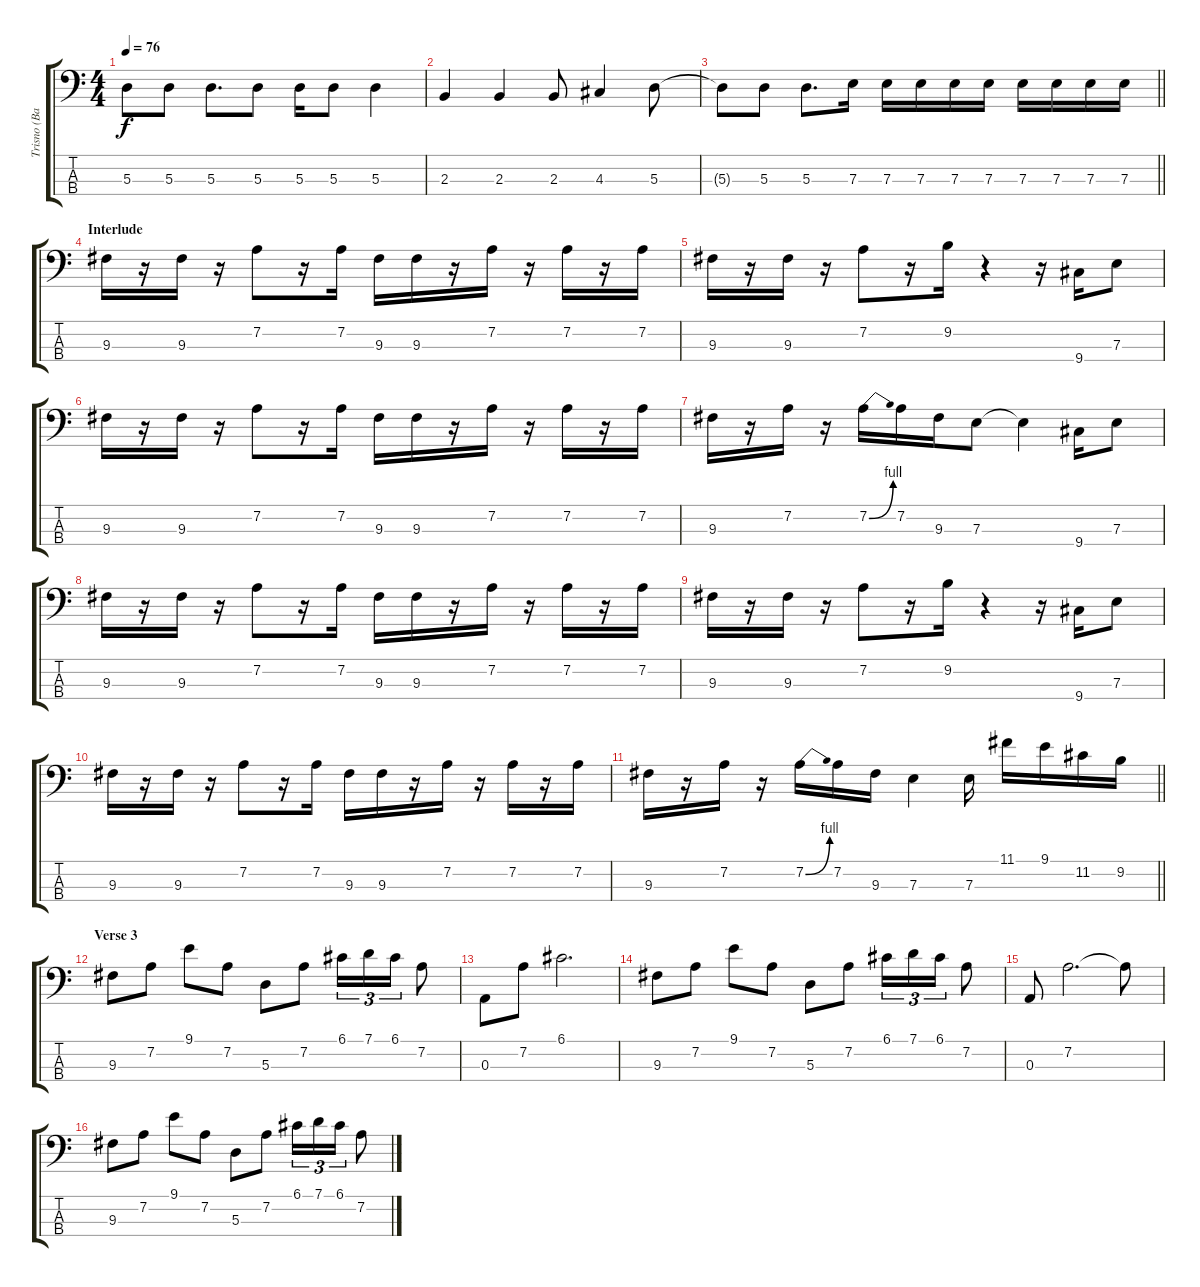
\track ("Trisno (Bass Effect)" "Trisno (Ba") {instrument electricguitarclean}
\staff {score tabs}
\tuning (G2 D2 A1 E1) {hide}
\ts (4 4)
\tempo 76
\clef f4
\ks c
5.3{t}.8{dy f} 5.3.8 5.3.8{d} 5.3.8 5.3.16 5.3.8 5.3.4 |
2.3.4 2.3.4 2.3.8 4.3.4 5.3.8 |
\barLineRight lightlight
5.3{t}.8 5.3.8 5.3.8{d} 7.3.16 7.3.16 7.3.16 7.3.16 7.3.16 7.3.16 7.3.16 7.3.16 7.3.16 |
\section ("" "Interlude")
9.3.16 r.16 9.3.16 r.16 7.2.8 r.16 7.2.16 9.3.16 9.3.16 r.16 7.2.16 r.16 7.2.16 r.16 7.2.16 |
9.3.16 r.16 9.3.16 r.16 7.2.8 r.16 9.2.16 r.4 r.16 9.4.16 7.3.8 |
9.3.16 r.16 9.3.16 r.16 7.2.8 r.16 7.2.16 9.3.16 9.3.16 r.16 7.2.16 r.16 7.2.16 r.16 7.2.16 |
9.3.16 r.16 7.2.16 r.16 7.2{be (bend 0 0 60 4)}.16 7.2.16 9.3.16 7.3.8 7.3{t}.4 9.4.16 7.3.8 |
9.3.16 r.16 9.3.16 r.16 7.2.8 r.16 7.2.16 9.3.16 9.3.16 r.16 7.2.16 r.16 7.2.16 r.16 7.2.16 |
9.3.16 r.16 9.3.16 r.16 7.2.8 r.16 9.2.16 r.4 r.16 9.4.16 7.3.8 |
9.3.16 r.16 9.3.16 r.16 7.2.8 r.16 7.2.16 9.3.16 9.3.16 r.16 7.2.16 r.16 7.2.16 r.16 7.2.16 |
\barLineRight lightlight
9.3.16 r.16 7.2.16 r.16 7.2{be (bend 0 0 60 4)}.16 7.2.16 9.3.16 7.3.4 7.3.16 11.1.16 9.1.16 11.2.16 9.2.16 |
\section ("" "Verse 3")
9.3.8{volume 10} 7.2.8 9.1.8 7.2.8 5.3.8 7.2.8 6.1.16{tu (3 2)} 7.1.16{tu (3 2)} 6.1.16{tu (3 2)} 7.2.8 |
0.3.8 7.2.8 6.1.2{d} |
9.3.8 7.2.8 9.1.8 7.2.8 5.3.8 7.2.8 6.1.16{tu (3 2)} 7.1.16{tu (3 2)} 6.1.16{tu (3 2)} 7.2.8 |
0.3.8 7.2.2{d} 7.2{t}.8 |
9.3.8 7.2.8 9.1.8 7.2.8 5.3.8 7.2.8 6.1.16{tu (3 2)} 7.1.16{tu (3 2)} 6.1.16{tu (3 2)} 7.2.8
